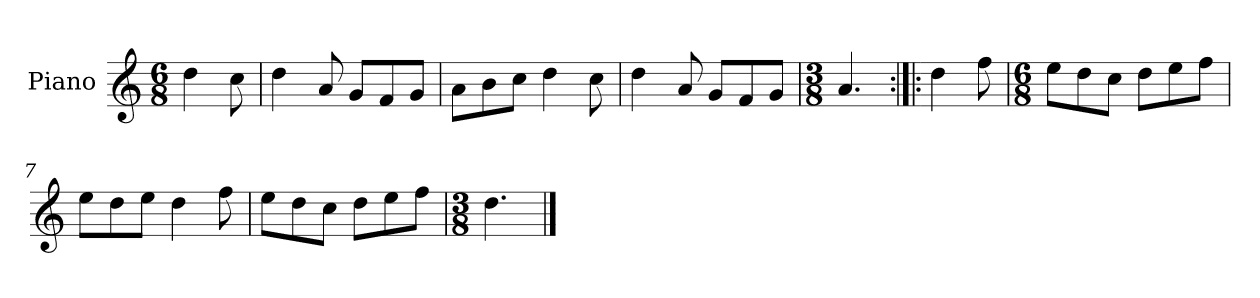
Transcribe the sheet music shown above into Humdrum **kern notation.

**kern
*part1
*staff1
*I"Piano
*I'Pno.
*clefG2
*k[]
*M6/8
=
4dd\
8cc\
=1
4dd\
8a/
8g/L
8f/
8g/J
=2
8a\L
8b\
8cc\J
4dd\
8cc\
=3
4dd\
8a/
8g/L
8f/
8g/J
=4
*M3/8
4.a/
=5:|!|:
4dd\
8ff\
=6
*M6/8
8ee\L
8dd\
8cc\J
8dd\L
8ee\
8ff\J
=7
8ee\L
8dd\
8ee\J
4dd\
8ff\
!!LO:LB:g=z
=8
8ee\L
8dd\
8cc\J
8dd\L
8ee\
8ff\J
=9
*M3/8
4.dd\
==
*-
